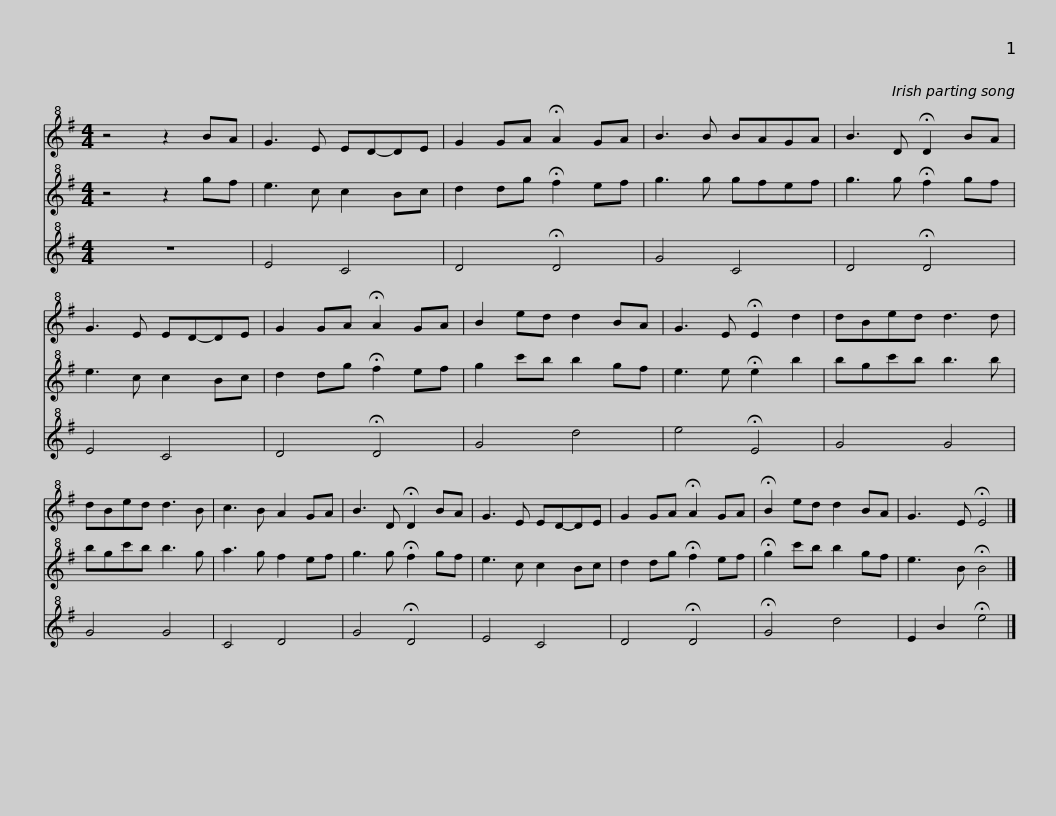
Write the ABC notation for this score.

X:1
%%score 1 2 3
L:1/8
M:4/4
I:linebreak $
K:G
V:1 treble+8
V:2 treble+8
V:3 treble+8
V:1
 z4 z2 BA | G3 E ED-DE | G2 GA !fermata!A2 GA |$ B3 B BAGA | B3 D !fermata!D2 BA | %5
 G3 E ED-DE | G2 GA !fermata!A2 GA |$ B2 ed d2 BA | G3 E !fermata!E2 d2 | dBed d3 d |$ %10
 dBed d3 B | c3 B A2 GA | B3 D !fermata!D2 BA |$ G3 E ED-DE | G2 GA !fermata!A2 GA | %15
 !fermata!B2 ed d2 BA | G3 E !fermata!E4 |] %17
V:2
 z4 z2 gf | e3 c c2 Bc | d2 dg !fermata!f2 ef |$ g3 g gfef | g3 g !fermata!f2 gf | %5
 e3 c c2 Bc | d2 dg !fermata!f2 ef |$ g2 c'b b2 gf | e3 e !fermata!e2 b2 | bgc'b b3 b |$ %10
 bgc'b b3 g | a3 g f2 ef | g3 g !fermata!f2 gf |$ e3 c c2 Bc | d2 dg !fermata!f2 ef | %15
 !fermata!g2 c'b b2 gf | e3 B !fermata!B4 |] %17
V:3
 z8 | E4 C4 | D4 !fermata!D4 |$ G4 C4 | D4 !fermata!D4 | %5
 E4 C4 | D4 !fermata!D4 |$ G4 d4 | e4 !fermata!E4 | G4 G4 |$ %10
 G4 G4 | C4 D4 | G4 !fermata!D4 |$ E4 C4 | D4 !fermata!D4 | %15
 !fermata!G4 d4 | E2 B2 !fermata!e4 |] %17
